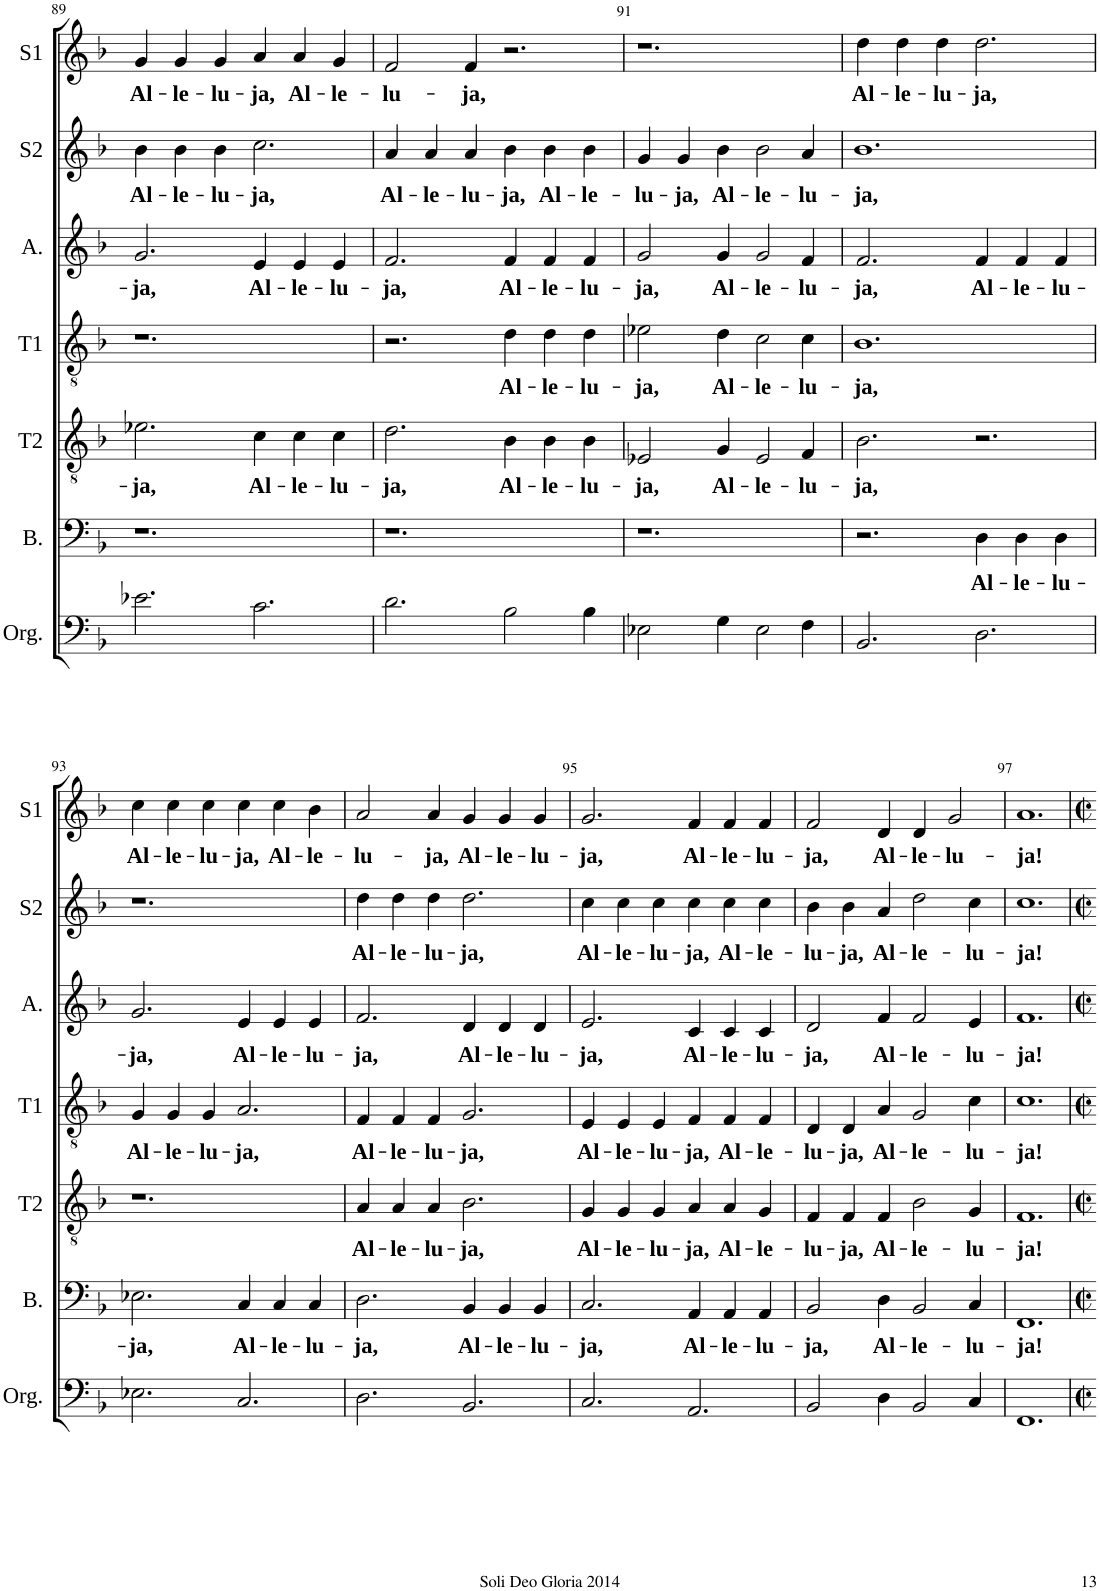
**kern	**kern	**text	**kern	**text	**kern	**text	**kern	**text	**kern	**text	**kern	**text
*part7	*part6	*part6	*part5	*part5	*part4	*part4	*part3	*part3	*part2	*part2	*part1	*part1
*staff7	*staff6	*staff6	*staff5	*staff5	*staff4	*staff4	*staff3	*staff3	*staff2	*staff2	*staff1	*staff1
*I"Organ	*I"Bass	*	*I"Tenor II	*	*I"Tenor I	*	*I"Alto	*	*I"Soprano II	*	*I"Soprano I	*
*I'Org.	*I'B.	*	*I'T2	*	*I'T1	*	*I'A.	*	*I'S2	*	*I'S1	*
!!LO:PB:g=z
*clefF4	*clefF4	*	*clefGv2	*	*clefGv2	*	*clefG2	*	*clefG2	*	*clefG2	*
*k[b-]	*k[b-]	*	*k[b-]	*	*k[b-]	*	*k[b-]	*	*k[b-]	*	*k[b-]	*
*M6/4	*M6/4	*	*M6/4	*	*M6/4	*	*M6/4	*	*M6/4	*	*M6/4	*
=89	=89	=89	=89	=89	=89	=89	=89	=89	=89	=89	=89	=89
!	!	!	!	!LO:LY:b	!	!	!	!LO:LY:b	!	!LO:LY:b	!	!LO:LY:b
2.e-X\	1.r	.	2.e-X\	-ja,	1.r	.	2.g/	-ja,	4b-\	Al-	4g/	Al-
!	!	!	!	!	!	!	!	!	!	!LO:LY:b	!	!LO:LY:b
.	.	.	.	.	.	.	.	.	4b-\	-le-	4g/	-le-
!	!	!	!	!	!	!	!	!	!	!LO:LY:b	!	!LO:LY:b
.	.	.	.	.	.	.	.	.	4b-\	-lu-	4g/	-lu-
!	!	!	!	!LO:LY:b	!	!	!	!LO:LY:b	!	!LO:LY:b	!	!LO:LY:b
2.c\	.	.	4c\	Al-	.	.	4e/	Al-	2.cc\	-ja,	4a/	-ja,
!	!	!	!	!LO:LY:b	!	!	!	!LO:LY:b	!	!	!	!LO:LY:b
.	.	.	4c\	-le-	.	.	4e/	-le-	.	.	4a/	Al-
!	!	!	!	!LO:LY:b	!	!	!	!LO:LY:b	!	!	!	!LO:LY:b
.	.	.	4c\	-lu-	.	.	4e/	-lu-	.	.	4g/	-le-
=90	=90	=90	=90	=90	=90	=90	=90	=90	=90	=90	=90	=90
!	!	!	!	!LO:LY:b	!	!	!	!LO:LY:b	!	!LO:LY:b	!	!LO:LY:b
2.d\	1.r	.	2.d\	-ja,	2.r	.	2.f/	-ja,	4a/	Al-	2f/	-lu-
!	!	!	!	!	!	!	!	!	!	!LO:LY:b	!	!
.	.	.	.	.	.	.	.	.	4a/	-le-	.	.
!	!	!	!	!	!	!	!	!	!	!LO:LY:b	!	!LO:LY:b
.	.	.	.	.	.	.	.	.	4a/	-lu-	4f/	-ja,
!	!	!	!	!LO:LY:b	!	!LO:LY:b	!	!LO:LY:b	!	!LO:LY:b	!	!
2B-\	.	.	4B-\	Al-	4d\	Al-	4f/	Al-	4b-\	-ja,	2.r	.
!	!	!	!	!LO:LY:b	!	!LO:LY:b	!	!LO:LY:b	!	!LO:LY:b	!	!
.	.	.	4B-\	-le-	4d\	-le-	4f/	-le-	4b-\	Al-	.	.
!	!	!	!	!LO:LY:b	!	!LO:LY:b	!	!LO:LY:b	!	!LO:LY:b	!	!
4B-\	.	.	4B-\	-lu-	4d\	-lu-	4f/	-lu-	4b-\	-le-	.	.
=91	=91	=91	=91	=91	=91	=91	=91	=91	=91	=91	=91	=91
!	!	!	!	!LO:LY:b	!	!LO:LY:b	!	!LO:LY:b	!	!LO:LY:b	!	!
2E-X\	1.r	.	2E-X/	-ja,	2e-X\	-ja,	2g/	-ja,	4g/	-lu-	1.r	.
!	!	!	!	!	!	!	!	!	!	!LO:LY:b	!	!
.	.	.	.	.	.	.	.	.	4g/	-ja,	.	.
!	!	!	!	!LO:LY:b	!	!LO:LY:b	!	!LO:LY:b	!	!LO:LY:b	!	!
4G\	.	.	4G/	Al-	4d\	Al-	4g/	Al-	4b-\	Al-	.	.
!	!	!	!	!LO:LY:b	!	!LO:LY:b	!	!LO:LY:b	!	!LO:LY:b	!	!
2E-\	.	.	2E-/	-le-	2c\	-le-	2g/	-le-	2b-\	-le-	.	.
!	!	!	!	!LO:LY:b	!	!LO:LY:b	!	!LO:LY:b	!	!LO:LY:b	!	!
4F\	.	.	4F/	-lu-	4c\	-lu-	4f/	-lu-	4a/	-lu-	.	.
=92	=92	=92	=92	=92	=92	=92	=92	=92	=92	=92	=92	=92
!	!	!	!	!LO:LY:b	!	!LO:LY:b	!	!LO:LY:b	!	!LO:LY:b	!	!LO:LY:b
2.BB-/	2.r	.	2.B-\	-ja,	1.B-	-ja,	2.f/	-ja,	1.b-	-ja,	4dd\	Al-
!	!	!	!	!	!	!	!	!	!	!	!	!LO:LY:b
.	.	.	.	.	.	.	.	.	.	.	4dd\	-le-
!	!	!	!	!	!	!	!	!	!	!	!	!LO:LY:b
.	.	.	.	.	.	.	.	.	.	.	4dd\	-lu-
!	!	!LO:LY:b	!	!	!	!	!	!LO:LY:b	!	!	!	!LO:LY:b
2.D\	4D\	Al-	2.r	.	.	.	4f/	Al-	.	.	2.dd\	-ja,
!	!	!LO:LY:b	!	!	!	!	!	!LO:LY:b	!	!	!	!
.	4D\	-le-	.	.	.	.	4f/	-le-	.	.	.	.
!	!	!LO:LY:b	!	!	!	!	!	!LO:LY:b	!	!	!	!
.	4D\	-lu-	.	.	.	.	4f/	-lu-	.	.	.	.
!!LO:LB:g=z
=93	=93	=93	=93	=93	=93	=93	=93	=93	=93	=93	=93	=93
!	!	!LO:LY:b	!	!	!	!LO:LY:b	!	!LO:LY:b	!	!	!	!LO:LY:b
2.E-X\	2.E-X\	-ja,	1.r	.	4G/	Al-	2.g/	-ja,	1.r	.	4cc\	Al-
!	!	!	!	!	!	!LO:LY:b	!	!	!	!	!	!LO:LY:b
.	.	.	.	.	4G/	-le-	.	.	.	.	4cc\	-le-
!	!	!	!	!	!	!LO:LY:b	!	!	!	!	!	!LO:LY:b
.	.	.	.	.	4G/	-lu-	.	.	.	.	4cc\	-lu-
!	!	!LO:LY:b	!	!	!	!LO:LY:b	!	!LO:LY:b	!	!	!	!LO:LY:b
2.C/	4C/	Al-	.	.	2.A/	-ja,	4e/	Al-	.	.	4cc\	-ja,
!	!	!LO:LY:b	!	!	!	!	!	!LO:LY:b	!	!	!	!LO:LY:b
.	4C/	-le-	.	.	.	.	4e/	-le-	.	.	4cc\	Al-
!	!	!LO:LY:b	!	!	!	!	!	!LO:LY:b	!	!	!	!LO:LY:b
.	4C/	-lu-	.	.	.	.	4e/	-lu-	.	.	4b-\	-le-
=94	=94	=94	=94	=94	=94	=94	=94	=94	=94	=94	=94	=94
!	!	!LO:LY:b	!	!LO:LY:b	!	!LO:LY:b	!	!LO:LY:b	!	!LO:LY:b	!	!LO:LY:b
2.D\	2.D\	-ja,	4A/	Al-	4F/	Al-	2.f/	-ja,	4dd\	Al-	2a/	-lu-
!	!	!	!	!LO:LY:b	!	!LO:LY:b	!	!	!	!LO:LY:b	!	!
.	.	.	4A/	-le-	4F/	-le-	.	.	4dd\	-le-	.	.
!	!	!	!	!LO:LY:b	!	!LO:LY:b	!	!	!	!LO:LY:b	!	!LO:LY:b
.	.	.	4A/	-lu-	4F/	-lu-	.	.	4dd\	-lu-	4a/	-ja,
!	!	!LO:LY:b	!	!LO:LY:b	!	!LO:LY:b	!	!LO:LY:b	!	!LO:LY:b	!	!LO:LY:b
2.BB-/	4BB-/	Al-	2.B-\	-ja,	2.G/	-ja,	4d/	Al-	2.dd\	-ja,	4g/	Al-
!	!	!LO:LY:b	!	!	!	!	!	!LO:LY:b	!	!	!	!LO:LY:b
.	4BB-/	-le-	.	.	.	.	4d/	-le-	.	.	4g/	-le-
!	!	!LO:LY:b	!	!	!	!	!	!LO:LY:b	!	!	!	!LO:LY:b
.	4BB-/	-lu-	.	.	.	.	4d/	-lu-	.	.	4g/	-lu-
=95	=95	=95	=95	=95	=95	=95	=95	=95	=95	=95	=95	=95
!	!	!LO:LY:b	!	!LO:LY:b	!	!LO:LY:b	!	!LO:LY:b	!	!LO:LY:b	!	!LO:LY:b
2.C/	2.C/	-ja,	4G/	Al-	4E/	Al-	2.e/	-ja,	4cc\	Al-	2.g/	-ja,
!	!	!	!	!LO:LY:b	!	!LO:LY:b	!	!	!	!LO:LY:b	!	!
.	.	.	4G/	-le-	4E/	-le-	.	.	4cc\	-le-	.	.
!	!	!	!	!LO:LY:b	!	!LO:LY:b	!	!	!	!LO:LY:b	!	!
.	.	.	4G/	-lu-	4E/	-lu-	.	.	4cc\	-lu-	.	.
!	!	!LO:LY:b	!	!LO:LY:b	!	!LO:LY:b	!	!LO:LY:b	!	!LO:LY:b	!	!LO:LY:b
2.AA/	4AA/	Al-	4A/	-ja,	4F/	-ja,	4c/	Al-	4cc\	-ja,	4f/	Al-
!	!	!LO:LY:b	!	!LO:LY:b	!	!LO:LY:b	!	!LO:LY:b	!	!LO:LY:b	!	!LO:LY:b
.	4AA/	-le-	4A/	Al-	4F/	Al-	4c/	-le-	4cc\	Al-	4f/	-le-
!	!	!LO:LY:b	!	!LO:LY:b	!	!LO:LY:b	!	!LO:LY:b	!	!LO:LY:b	!	!LO:LY:b
.	4AA/	-lu-	4G/	-le-	4F/	-le-	4c/	-lu-	4cc\	-le-	4f/	-lu-
=96	=96	=96	=96	=96	=96	=96	=96	=96	=96	=96	=96	=96
!	!	!LO:LY:b	!	!LO:LY:b	!	!LO:LY:b	!	!LO:LY:b	!	!LO:LY:b	!	!LO:LY:b
2BB-/	2BB-/	-ja,	4F/	-lu-	4D/	-lu-	2d/	-ja,	4b-\	-lu-	2f/	-ja,
!	!	!	!	!LO:LY:b	!	!LO:LY:b	!	!	!	!LO:LY:b	!	!
.	.	.	4F/	-ja,	4D/	-ja,	.	.	4b-\	-ja,	.	.
!	!	!LO:LY:b	!	!LO:LY:b	!	!LO:LY:b	!	!LO:LY:b	!	!LO:LY:b	!	!LO:LY:b
4D\	4D\	Al-	4F/	Al-	4A/	Al-	4f/	Al-	4a/	Al-	4d/	Al-
!	!	!LO:LY:b	!	!LO:LY:b	!	!LO:LY:b	!	!LO:LY:b	!	!LO:LY:b	!	!LO:LY:b
2BB-/	2BB-/	-le-	2B-\	-le-	2G/	-le-	2f/	-le-	2dd\	-le-	4d/	-le-
!	!	!	!	!	!	!	!	!	!	!	!	!LO:LY:b
.	.	.	.	.	.	.	.	.	.	.	2g/	-lu-
!	!	!LO:LY:b	!	!LO:LY:b	!	!LO:LY:b	!	!LO:LY:b	!	!LO:LY:b	!	!
4C/	4C/	-lu-	4G/	-lu-	4c\	-lu-	4e/	-lu-	4cc\	-lu-	.	.
=97	=97	=97	=97	=97	=97	=97	=97	=97	=97	=97	=97	=97
!	!	!LO:LY:b	!	!LO:LY:b	!	!LO:LY:b	!	!LO:LY:b	!	!LO:LY:b	!	!LO:LY:b
1.FF	1.FF	-ja!	1.F	-ja!	1.c	-ja!	1.f	-ja!	1.cc	-ja!	1.a	-ja!
=	=	=	=	=	=	=	=	=	=	=	=	=
*-	*-	*-	*-	*-	*-	*-	*-	*-	*-	*-	*-	*-
